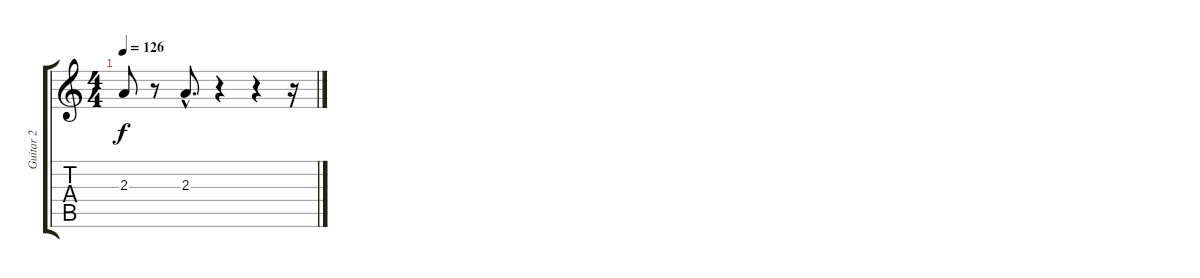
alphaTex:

\track ("Guitar 2" "Guitar 2") {instrument distortionguitar}
\staff {score tabs}
\tuning (E4 B3 G3 D3 A2 E2) {hide}
\ts (4 4)
\tempo 126
\clef g2
\ks c
2.3.8{dy f} r.8 2.3{hac}.8{d} r.4 r.4 r.16
